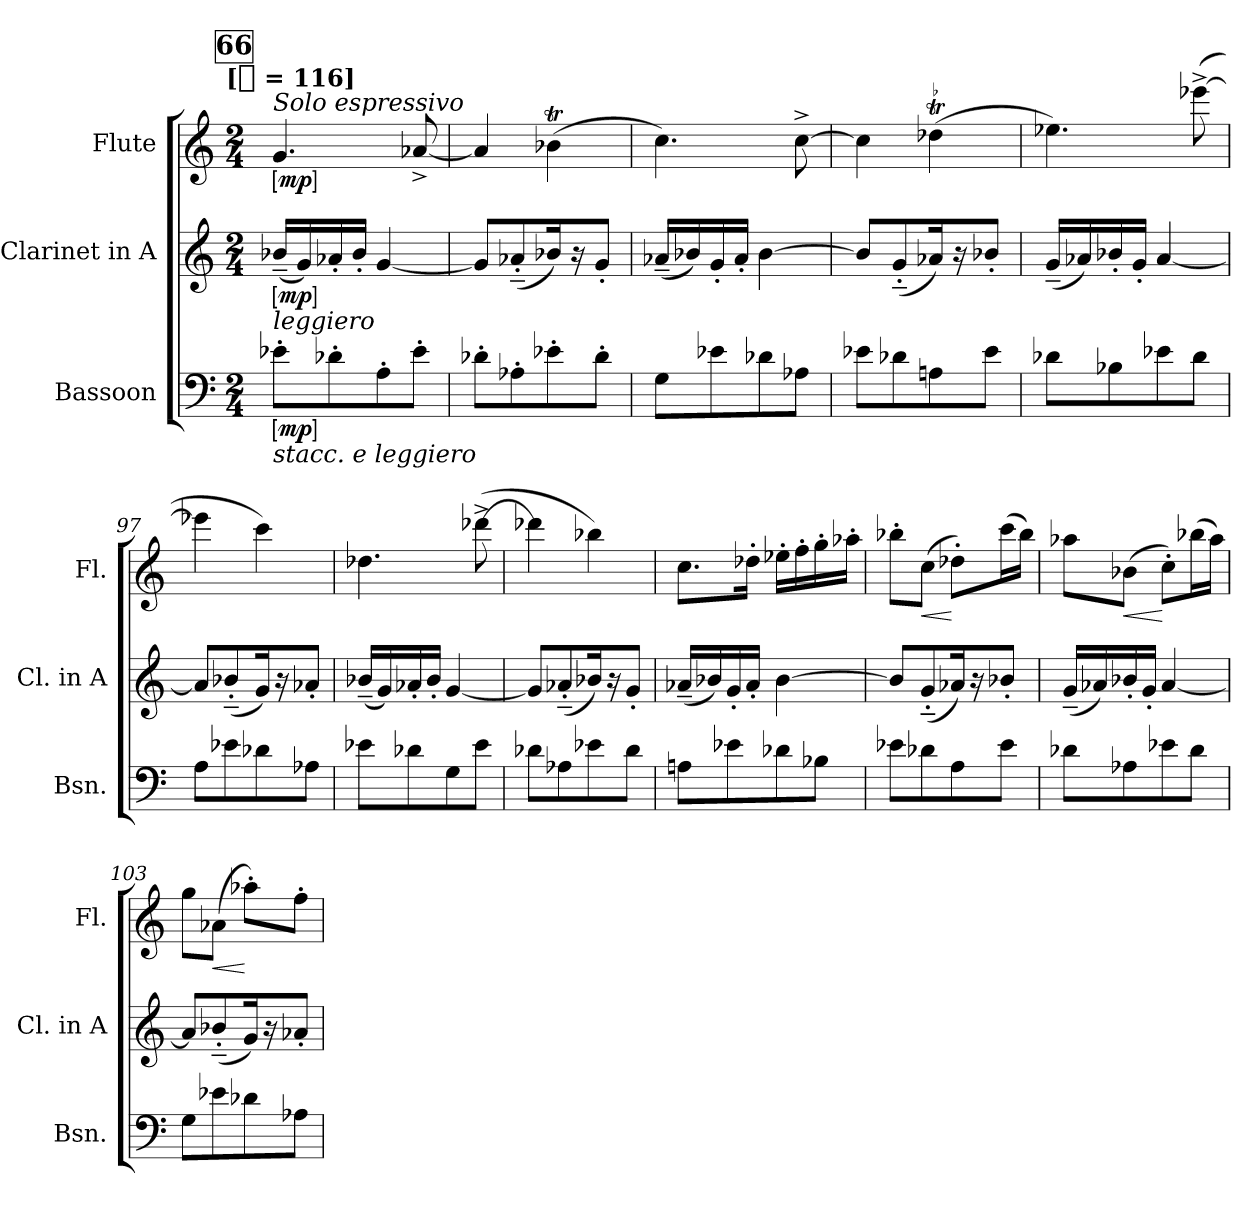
**kern	**dynam	**kern	**dynam	**kern	**dynam
*part3	*part3	*part2	*part2	*part1	*part1
*staff3	*staff3	*staff2	*staff2	*staff1	*staff1
*I"Bassoon	*	*I"Clarinet in A	*	*I"Flute	*
*I'Bsn.	*	*I'Cl. in A	*	*I'Fl.	*
*clefF4	*	*clefG2	*	*clefG2	*
*	*	*ITrd2c3	*	*	*
*k[]	*	*k[f#c#g#]	*	*k[]	*
!!LO:TX:omd:t=[[quarter] = 116]
*M2/4	*	*M2/4	*	*M2/4	*
*MM116	*	*MM116	*	*MM116	*
!!LO:REH:place=s1:t=66
=92	=92	=92	=92	=92	=92
!	!	!	!	!LO:TX:a:i:t=Solo espressivo	!
!	!	!LO:TX:b:i:t=leggiero	!	!	!
!LO:TX:b:i:t=stacc. e leggiero	!	!	!	!	!
!	!LO:DY:ed=brack	!	!LO:DY:ed=brack	!	!LO:DY:ed=brack
8e-X'L	mp	(16gn~LL	mp	4.g	mp
.	.	16e)	.	.	.
8d-X'	.	16fn'	.	.	.
.	.	16g'JJ	.	.	.
8A'	.	[4e	.	.	.
8e-'J	.	.	.	[8a-X^	.
=93	=93	=93	=93	=93	=93
8d-X'L	.	8eL]	.	4a-]	.
8A-X'	.	(8fn'~	.	.	.
8e-X'	.	16gnK)	.	(4b-XT	.
.	.	16r	.	.	.
8d-'J	.	8e'J	.	.	.
=94	=94	=94	=94	=94	=94
8GL	.	(16fn~LL	.	4.cc)	.
.	.	16gn)	.	.	.
8e-X	.	16e'	.	.	.
.	.	16f'JJ	.	.	.
8d-X	.	[4g	.	.	.
8A-XJ	.	.	.	[8cc^	.
=95	=95	=95	=95	=95	=95
8e-XL	.	8gnL]	.	4cc]	.
8d-X	.	(8e'~	.	.	.
!	!	!	!	!LO:TR:acc=-	!
8An	.	16fnK)	.	(4dd-XT	.
.	.	16r	.	.	.
8e-J	.	8g'J	.	.	.
=96	=96	=96	=96	=96	=96
8d-XL	.	(16e~LL	.	4.ee-X)	.
.	.	16fn)	.	.	.
8B-X	.	16gn'	.	.	.
.	.	16e'JJ	.	.	.
8e-X	.	[4f	.	.	.
8d-J	.	.	.	([8eee-X^	.
=97	=97	=97	=97	=97	=97
8AL	.	8fnL]	.	4eee-X]	.
8e-X	.	(8gn'~	.	.	.
8d-X	.	16eK)	.	4ccc)	.
.	.	16r	.	.	.
8A-XJ	.	8f'J	.	.	.
=98	=98	=98	=98	=98	=98
8e-XL	.	(16gn~LL	.	4.dd-X	.
.	.	16e)	.	.	.
8d-X	.	16fn'	.	.	.
.	.	16g'JJ	.	.	.
8G	.	[4e	.	.	.
8e-J	.	.	.	([8ddd-X^	.
=99	=99	=99	=99	=99	=99
8d-XL	.	8eL]	.	4ddd-X]	.
8A-X	.	(8fn'~	.	.	.
8e-X	.	16gnK)	.	4bb-X)	.
.	.	16r	.	.	.
8d-J	.	8e'J	.	.	.
=100	=100	=100	=100	=100	=100
8AniL	.	(16fn~LL	.	8.ccL	.
.	.	16gn)	.	.	.
8e-X	.	16e'	.	.	.
.	.	16f'JJ	.	16dd-X'Jk	.
8d-X	.	[4g	.	16ee-X'LL	.
.	.	.	.	16ff'	.
8B-XJ	.	.	.	16gg'	.
.	.	.	.	16aa-X'JJ	.
=101	=101	=101	=101	=101	=101
8e-XL	.	8gnL]	.	8bb-X'L	.
!	!	!	!	!	!LO:HP:b
8d-X	.	(8e'~	.	(8ccJ	<
8A	.	16fnK)	.	8dd-X'L)	[
.	.	16r	.	.	.
8e-J	.	8g'J	.	(16cccL	.
.	.	.	.	16bb-JJ)	.
=102	=102	=102	=102	=102	=102
8d-XL	.	(16e~LL	.	8aa-XL	.
.	.	16fn)	.	.	.
!	!	!	!	!	!LO:HP:b
8A-X	.	16gn'	.	(8b-XJ	<
.	.	16e'JJ	.	.	.
8e-X	.	[4f	.	8cc'L)	[
8d-J	.	.	.	(16bb-XL	.
.	.	.	.	16aa-JJ)	.
=103	=103	=103	=103	=103	=103
8GL	.	8fnL]	.	8ggL	.
!	!	!	!	!	!LO:HP:b
8e-X	.	(8gn'~	.	(8a-XJ	<
8d-X	.	16eK)	.	8aa-X'L)	[
.	.	16r	.	.	.
8A-XJ	.	8f'J	.	8ff'J	.
=	=	=	=	=	=
*-	*-	*-	*-	*-	*-
